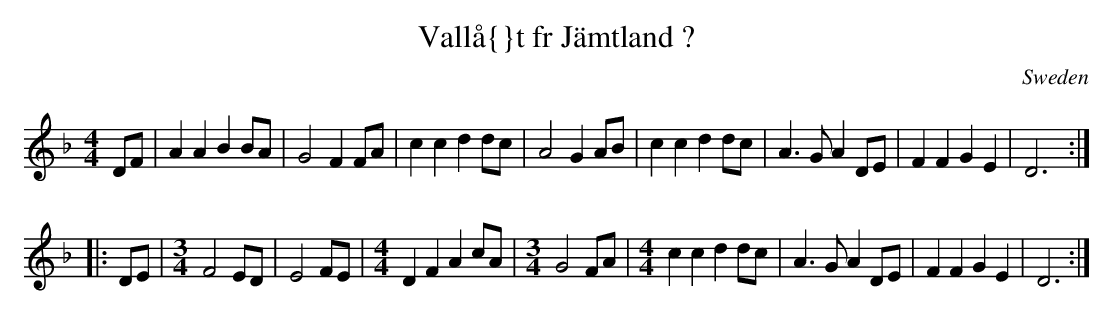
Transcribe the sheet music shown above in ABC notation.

X:1
T:Vall\aa{}t fr J\"amtland ?
O:Sweden
M:4/4
K:Dm
DF | \
A2A2B2BA | G4F2FA | c2c2d2dc | A4G2AB |\
c2c2d2dc | A3GA2DE | F2F2G2E2 | D6 :|*
|:\
DE |\
M:3/4
F4ED | E4FE |\
M:4/4
D2F2A2cA |\
M:3/4
G4FA |\
M:4/4
c2c2d2dc | A3GA2DE | F2F2G2E2 | D6 :|**
